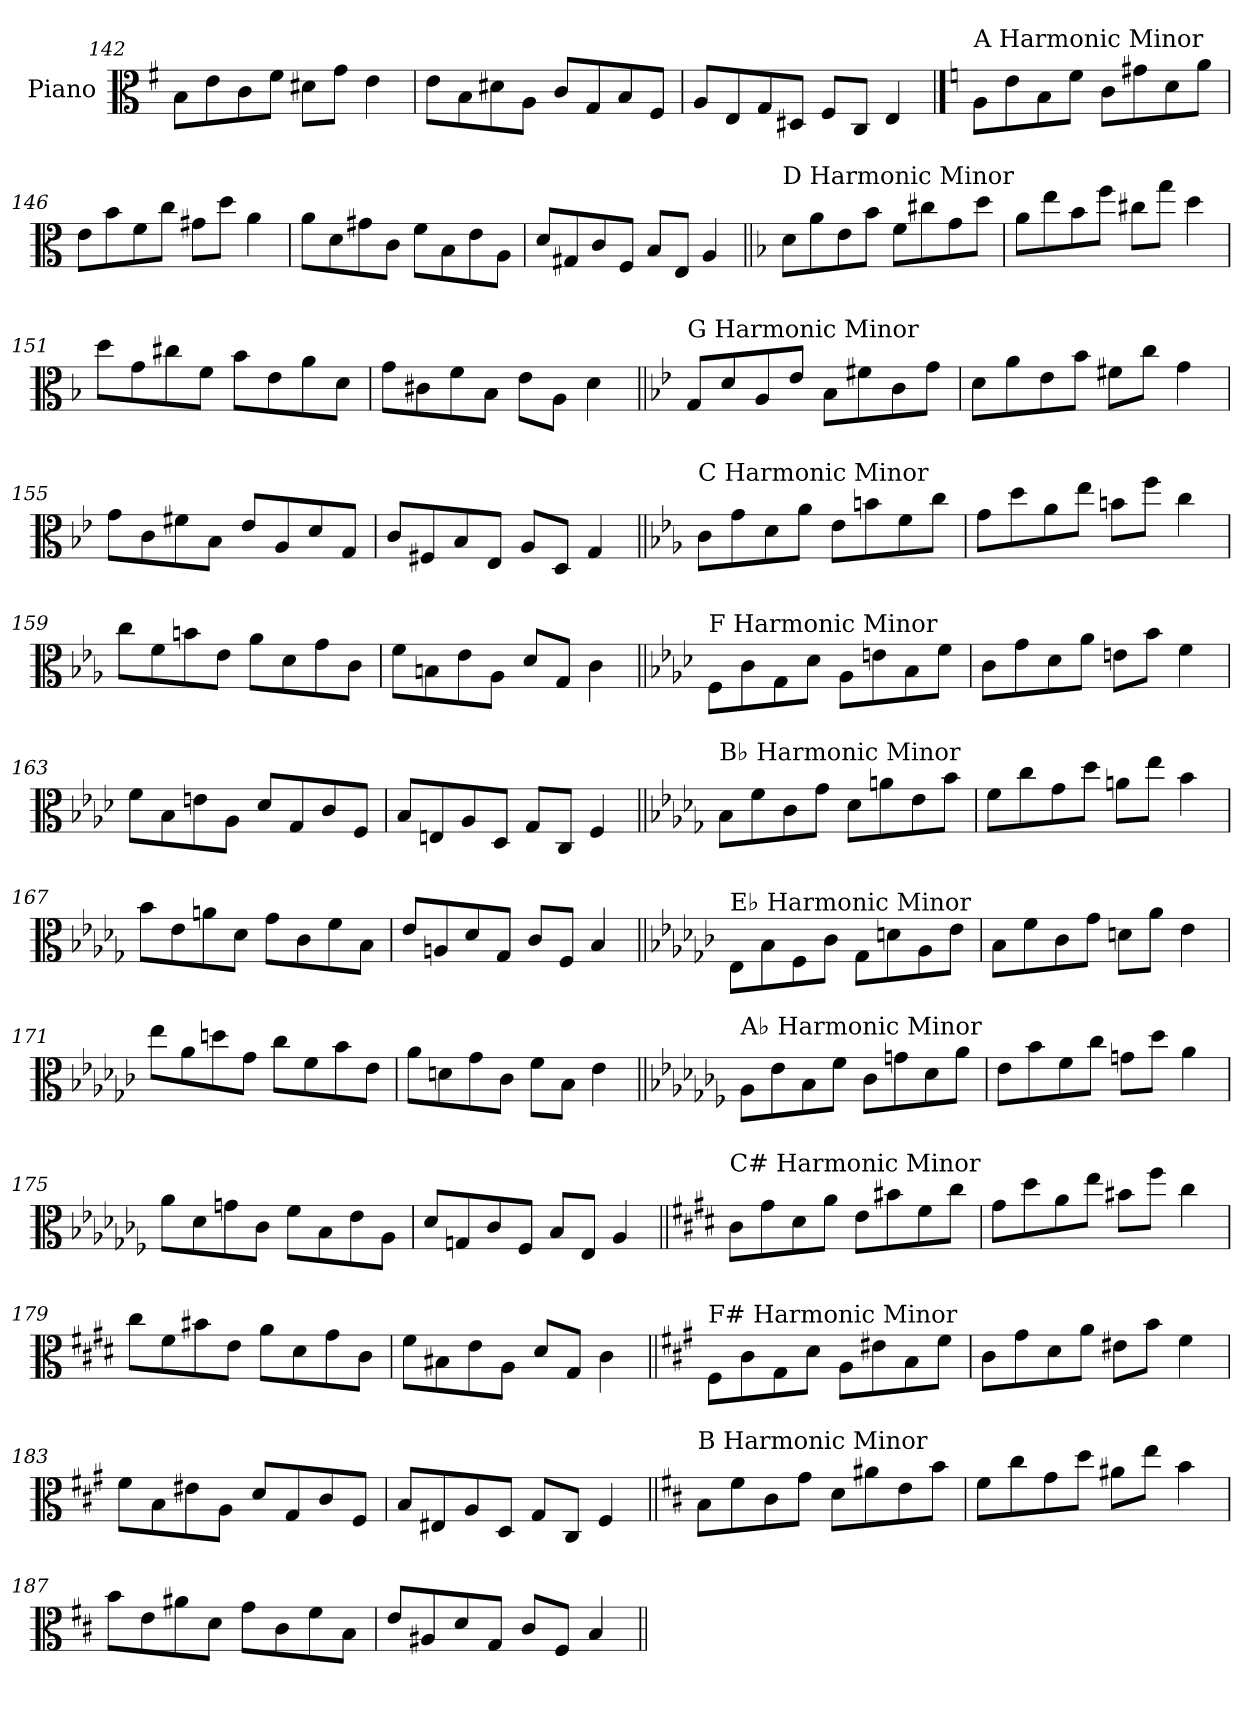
**kern
*part1
*staff1
*I"Piano
*I'Pno.
*clefC3
*k[f#]
=142
8B\L
8e\
8c\
8f#\J
8d#X\L
8g\J
4e\
=143
8e\L
8B\
8d#X\
8A\J
8c/L
8G/
8B/
8F#/J
=144
8A/L
8E/
8G/
8D#X/J
8F#/L
8C/J
4E/
!!LO:PB:g=z
==145
*k[]
!LO:TX:a:t=A Harmonic Minor
8A\L
8e\
8B\
8f\J
8c\L
8g#X\
8d\
8a\J
=146
8e\L
8b\
8f\
8cc\J
8g#X\L
8dd\J
4a\
=147
8a\L
8d\
8g#X\
8c\J
8f\L
8B\
8e\
8A\J
=148
8d/L
8G#X/
8c/
8F/J
8B/L
8E/J
4A/
!!LO:LB:g=z
=149||
*k[b-]
!LO:TX:a:t=D Harmonic Minor
8d\L
8a\
8e\
8b-\J
8f\L
8cc#X\
8g\
8dd\J
=150
8a\L
8ee\
8b-\
8ff\J
8cc#X\L
8gg\J
4dd\
=151
8dd\L
8g\
8cc#X\
8f\J
8b-\L
8e\
8a\
8d\J
=152
8g\L
8c#X\
8f\
8B-\J
8e\L
8A\J
4d\
!!LO:LB:g=z
=153||
*k[b-e-]
!LO:TX:a:t=G Harmonic Minor
8G/L
8d/
8A/
8e-/J
8B-\L
8f#X\
8c\
8g\J
=154
8d\L
8a\
8e-\
8b-\J
8f#X\L
8cc\J
4g\
=155
8g\L
8c\
8f#X\
8B-\J
8e-/L
8A/
8d/
8G/J
=156
8c/L
8F#X/
8B-/
8E-/J
8A/L
8D/J
4G/
!!LO:LB:g=z
=157||
*k[b-e-a-]
!LO:TX:a:t=C Harmonic Minor
8c\L
8g\
8d\
8a-\J
8e-\L
8bn\
8f\
8cc\J
=158
8g\L
8dd\
8a-\
8ee-\J
8bn\L
8ff\J
4cc\
=159
8cc\L
8f\
8bn\
8e-\J
8a-\L
8d\
8g\
8c\J
=160
8f\L
8Bn\
8e-\
8A-\J
8d/L
8G/J
4c\
!!LO:LB:g=z
=161||
*k[b-e-a-d-]
!LO:TX:a:t=F Harmonic Minor
8F\L
8c\
8G\
8d-\J
8A-\L
8en\
8B-\
8f\J
=162
8c\L
8g\
8d-\
8a-\J
8en\L
8b-\J
4f\
=163
8f\L
8B-\
8en\
8A-\J
8d-/L
8G/
8c/
8F/J
=164
8B-/L
8En/
8A-/
8D-/J
8G/L
8C/J
4F/
!!LO:LB:g=z
=165||
*k[b-e-a-d-g-]
!LO:TX:a:t=B♭ Harmonic Minor
8B-\L
8f\
8c\
8g-\J
8d-\L
8an\
8e-\
8b-\J
=166
8f\L
8cc\
8g-\
8dd-\J
8an\L
8ee-\J
4b-\
=167
8b-\L
8e-\
8an\
8d-\J
8g-\L
8c\
8f\
8B-\J
=168
8e-/L
8An/
8d-/
8G-/J
8c/L
8F/J
4B-/
!!LO:PB:g=z
=169||
*k[b-e-a-d-g-c-]
!LO:TX:a:t=E♭ Harmonic Minor
8E-\L
8B-\
8F\
8c-\J
8G-\L
8dn\
8A-\
8e-\J
=170
8B-\L
8f\
8c-\
8g-\J
8dn\L
8a-\J
4e-\
=171
8ee-\L
8a-\
8ddn\
8g-\J
8cc-\L
8f\
8b-\
8e-\J
=172
8a-\L
8dn\
8g-\
8c-\J
8f\L
8B-\J
4e-\
!!LO:LB:g=z
=173||
*k[b-e-a-d-g-c-f-]
!LO:TX:a:t=A♭ Harmonic Minor
8A-\L
8e-\
8B-\
8f-\J
8c-\L
8gn\
8d-\
8a-\J
=174
8e-\L
8b-\
8f-\
8cc-\J
8gn\L
8dd-\J
4a-\
=175
8a-\L
8d-\
8gn\
8c-\J
8f-\L
8B-\
8e-\
8A-\J
=176
8d-/L
8Gn/
8c-/
8F-/J
8B-/L
8E-/J
4A-/
!!LO:LB:g=z
=177||
*k[f#c#g#d#]
!LO:TX:a:t=C# Harmonic Minor
8c#\L
8g#\
8d#\
8a\J
8e\L
8b#X\
8f#\
8cc#\J
=178
8g#\L
8dd#\
8a\
8ee\J
8b#X\L
8ff#\J
4cc#\
=179
8cc#\L
8f#\
8b#X\
8e\J
8a\L
8d#\
8g#\
8c#\J
=180
8f#\L
8B#X\
8e\
8A\J
8d#/L
8G#/J
4c#\
!!LO:LB:g=z
=181||
*k[f#c#g#]
!LO:TX:a:t=F# Harmonic Minor
8F#\L
8c#\
8G#\
8d\J
8A\L
8e#X\
8B\
8f#\J
=182
8c#\L
8g#\
8d\
8a\J
8e#X\L
8b\J
4f#\
=183
8f#\L
8B\
8e#X\
8A\J
8d/L
8G#/
8c#/
8F#/J
=184
8B/L
8E#X/
8A/
8D/J
8G#/L
8C#/J
4F#/
!!LO:LB:g=z
=185||
*k[f#c#]
!LO:TX:a:t=B Harmonic Minor
8B\L
8f#\
8c#\
8g\J
8d\L
8a#X\
8e\
8b\J
=186
8f#\L
8cc#\
8g\
8dd\J
8a#X\L
8ee\J
4b\
=187
8b\L
8e\
8a#X\
8d\J
8g\L
8c#\
8f#\
8B\J
=188
8e/L
8A#X/
8d/
8G/J
8c#/L
8F#/J
4B/
=||
*-
